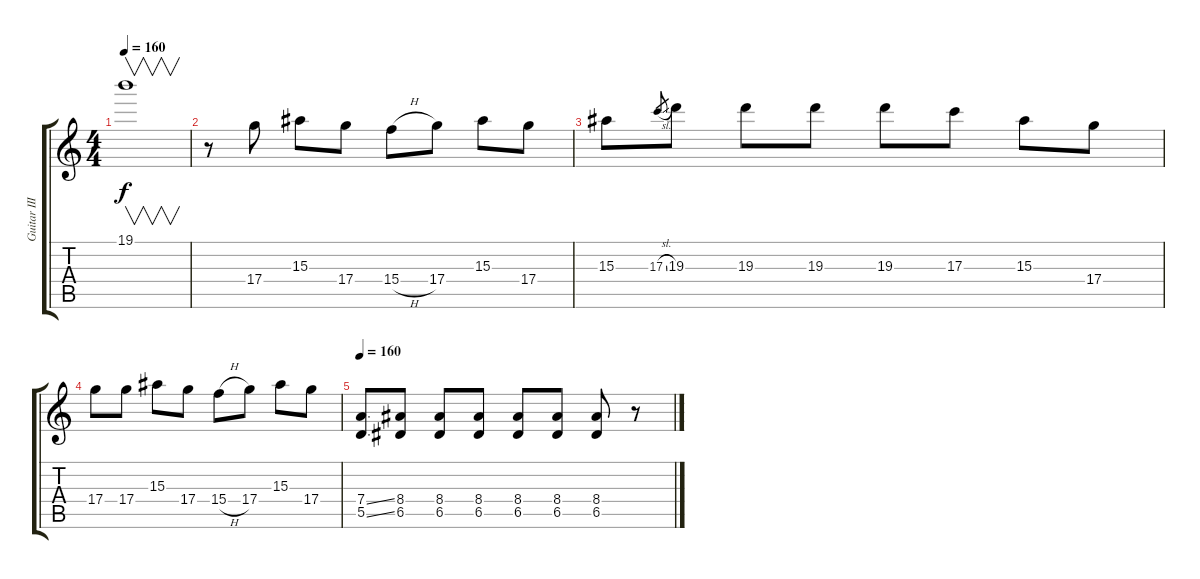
\track ("Guitar III" "Guitar III") {instrument overdrivenguitar}
\staff {score tabs}
\tuning (E4 B3 G3 D3 A2 E2) {hide}
\ts (4 4)
\tempo 160
\clef g2
\ks c
19.1{t}.1{v dy f} |
r.8 17.4.8 15.3.8 17.4.8 15.4{h}.8 17.4.8 15.3.8 17.4.8 |
15.3.8 17.3{sl}.8{gr} 19.3.8 19.3.8 19.3.8 19.3.8 17.3.8 15.3.8 17.4.8 |
17.4.8 17.4.8 15.3.8 17.4.8 15.4{h}.8 17.4.8 15.3.8 17.4.8 |
\tempo 160
(7.4{ss} 5.5{ss}).8 (8.4 6.5).8 (8.4 6.5).8 (8.4 6.5).8 (8.4 6.5).8 (8.4 6.5).8 (8.4 6.5).8 r.8
